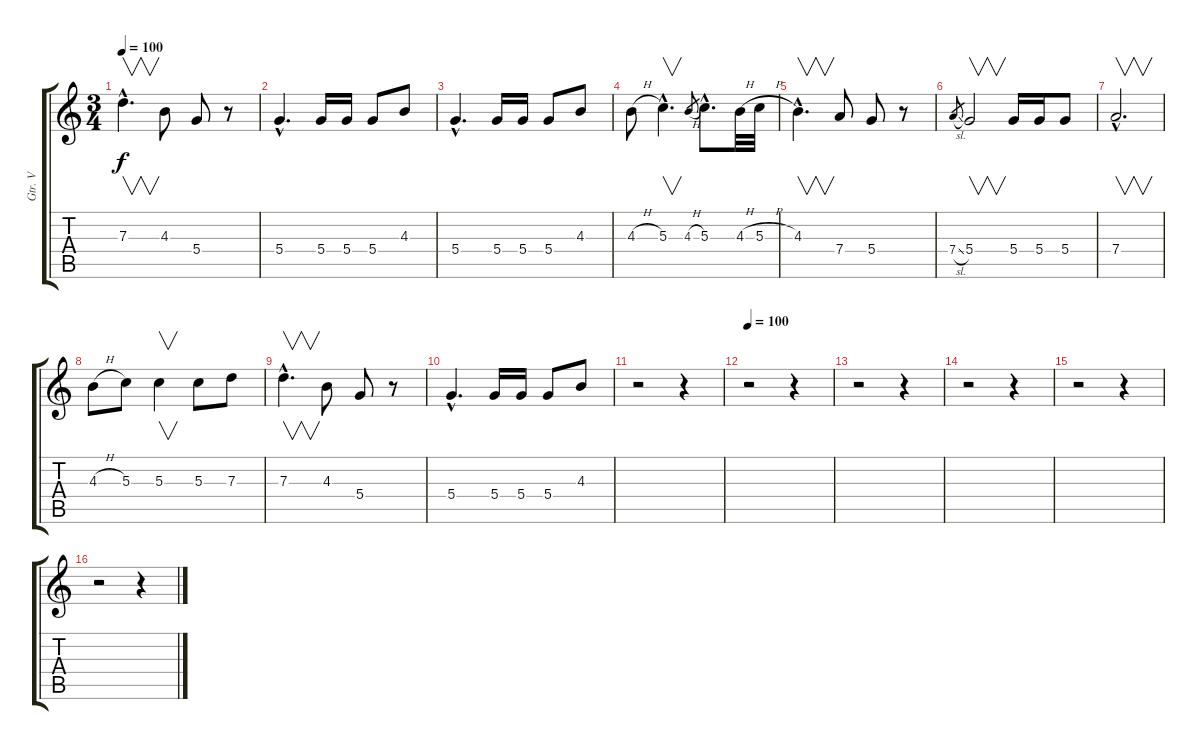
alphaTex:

\track ("Gtr. V" "Gtr. V") {instrument distortionguitar}
\staff {score tabs}
\tuning (E4 B3 G3 D3 A2 E2) {hide}
\ts (3 4)
\tempo 100
\clef g2
\ks c
7.3{hac}.4{v d dy f} 4.3.8 5.4.8 r.8 |
5.4{hac}.4{d} 5.4.16 5.4.16 5.4.8 4.3.8 |
5.4{hac}.4{d} 5.4.16 5.4.16 5.4.8 4.3.8 |
4.3{h}.8 5.3{hac}.4{v d} 4.3{h}.8{gr} 5.3{hac}.8{d} 4.3{h}.32 5.3{h}.32 |
4.3{hac}.4{v d} 7.4.8 5.4.8 r.8 |
7.4{sl}.8{gr} 5.4.2{v} 5.4.16 5.4.16 5.4.8 |
7.4{hac}.2{v d} |
4.3{h}.8 5.3.8 5.3.4{v} 5.3.8 7.3.8 |
7.3{hac}.4{v d} 4.3.8 5.4.8 r.8 |
5.4{hac}.4{d} 5.4.16 5.4.16 5.4.8 4.3.8 |
r.2 r.4 |
\tempo 100
r.2 r.4 |
r.2 r.4 |
r.2 r.4 |
r.2 r.4 |
r.2 r.4
